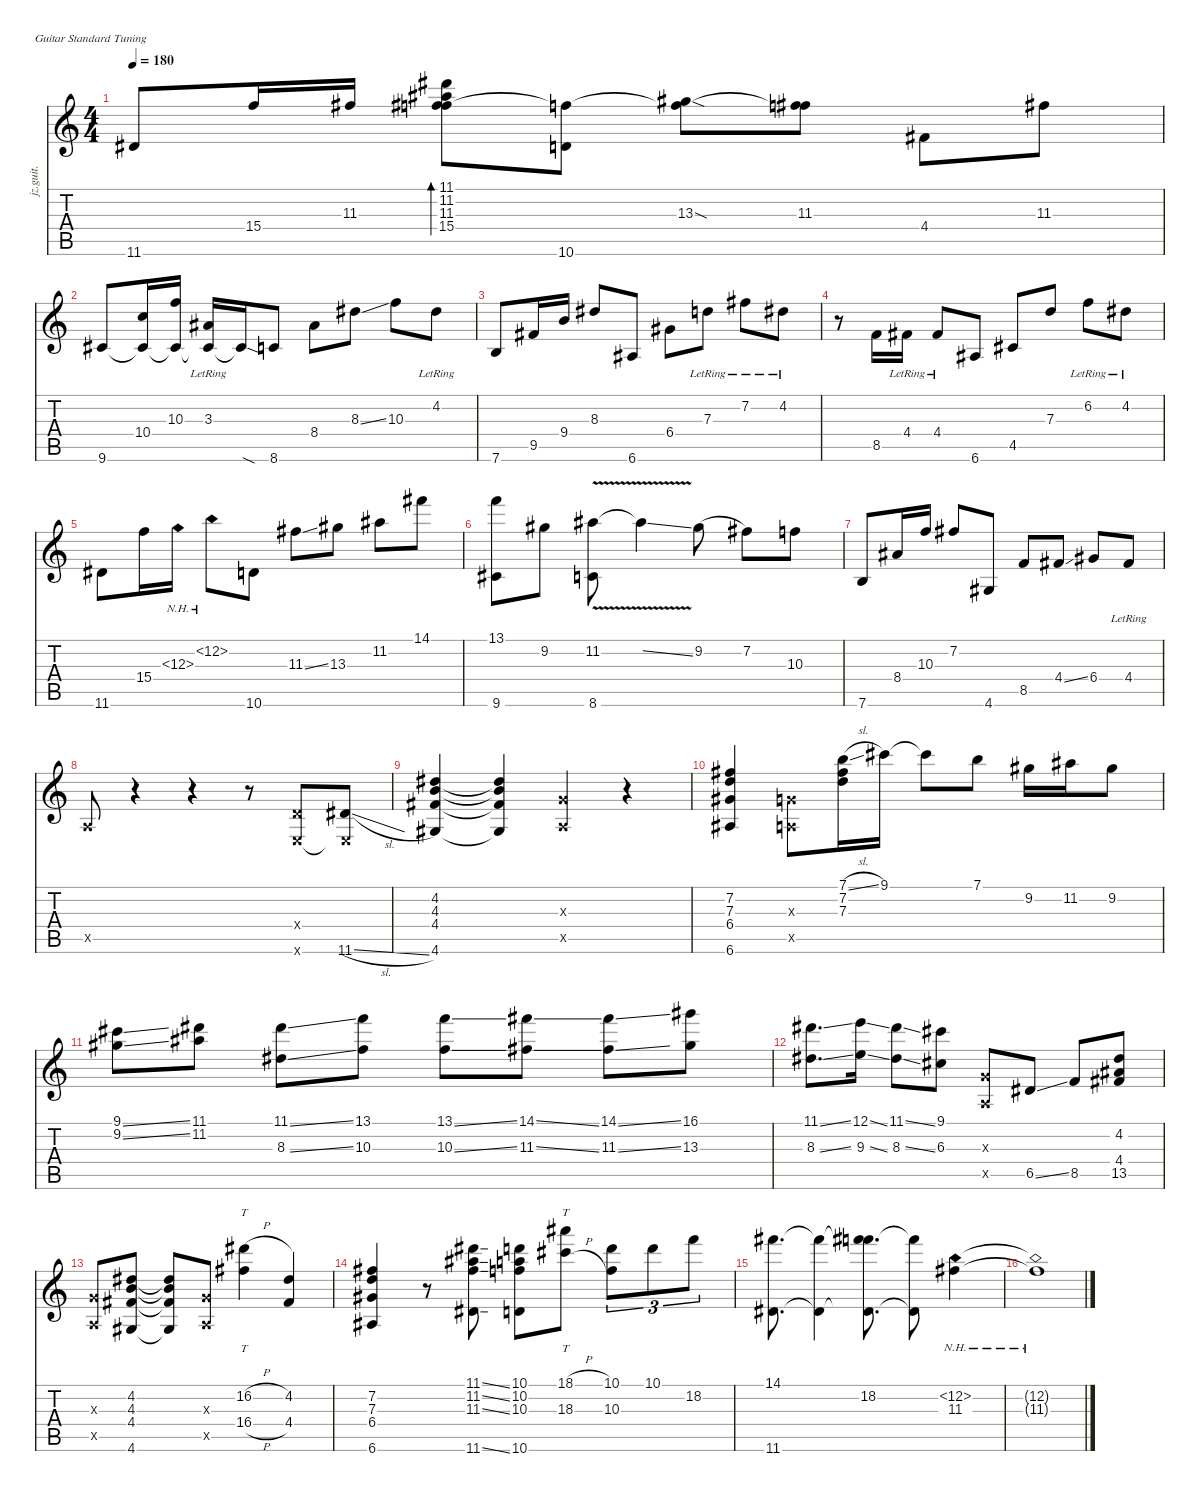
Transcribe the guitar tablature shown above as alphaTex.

\defaultSystemsLayout 4
\hideDynamics
\bracketExtendMode nobrackets
\track ("Jazz Guitar" "jz.guit.") {instrument electricguitarjazz}
\staff {score tabs}
\tuning (E4 B3 G3 D3 A2 E2)
\ts (4 4)
\tempo 180
\clef g2
\ks c
11.6{acc #}.8{dy mf instrument electricguitarjazz beam Up} 15.4.16{beam Up} 11.3{acc #}.16{beam Up} (15.4 11.3{acc #} 11.2{acc #} 11.1{acc #}).8{bd 123 beam Down} (10.6 15.4{t}).8{beam Down} (13.3{sod acc #} 15.4{t}).8{beam Down} (11.3{acc #} 15.4{t}).8{beam Down} 4.4{acc #}.8{beam Down} 11.3{acc #}.8{beam Down} |
9.6{acc #}.8{beam Up} (10.4 9.6{t acc #}).16{beam Up} (10.3 9.6{t acc #}).16{beam Up} (3.3{lr acc #} 9.6{t acc #}).16{beam Up} 9.6{sod t acc #}.16{beam Up} 8.6.8{beam Up} 8.4{acc #}.8{beam Down} 8.3{ss acc #}.8{beam Down} 10.3.8{beam Down} 4.2{lr acc #}.8{beam Down} |
7.6.8{beam Up} 9.5{acc #}.16{beam Up} 9.4.16{beam Up} 8.3{acc #}.8{beam Up} 6.6{acc #}.8{beam Up} 6.4{acc #}.8{beam Down} 7.3{lr}.8{beam Down} 7.2{lr acc #}.8{beam Down} 4.2{lr acc #}.8{beam Down} |
r.8{beam Down} 8.5.16{beam Up} 4.4{lr acc #}.16{beam Up} 4.4{lr acc #}.8{beam Up} 6.6{acc #}.8{beam Up} 4.5{acc #}.8{beam Up} 7.3.8{beam Up} 6.2{lr}.8{beam Down} 4.2{lr acc #}.8{beam Down} |
11.6{acc #}.8{beam Down} 15.4.16{beam Down} 12.3{nh}.16{beam Down} 12.2{nh}.8{beam Down} 10.6.8{beam Down} 11.3{ss acc #}.8{beam Down} 13.3{acc #}.8{beam Down} 11.2{acc #}.8{beam Down} 14.1{acc #}.8{beam Down} |
(13.1 9.6{acc #}).8{beam Down} 9.2{acc #}.8{beam Down} (11.2{v acc #} 8.6).8{beam Down} 11.2{v ss t acc #}.4{beam Down} 9.2{acc #}.8{legatoorigin beam Down} 7.2{acc #}.8{beam Down} 10.3.8{beam Down} |
7.6.8{beam Up} 8.4{acc #}.16{beam Up} 10.3.16{beam Up} 7.2{acc #}.8{beam Up} 4.6{acc #}.8{beam Up} 8.5.8{beam Up} 4.4{ss acc #}.8{beam Up} 6.4{acc #}.8{beam Up} 4.4{lr acc #}.8{beam Up} |
0.5{x}.8{beam Up} r.4{beam Down} r.4{beam Down} r.8{beam Down} (0.4{x} 0.6{x}).8{beam Up} (11.6{sl acc #} 0.6{x t}).8{beam Up} |
(4.6{acc #} 4.4{acc #} 4.3 4.2{acc #}).4{beam Up} (4.6{t acc #} 4.4{t acc #} 4.3{t} 4.2{t acc #}).4{beam Up} (0.3{x} 0.5{x}).4{beam Up} r.4{beam Down} |
(7.2{acc #} 7.3 6.4{acc #} 6.6{acc #}).4{beam Up} (0.3{x} 0.5{x}).8{beam Down} (7.1{sl} 7.2{acc #} 7.3).16{beam Down} 9.1{acc #}.16{beam Down} 9.1{t acc #}.8{beam Down} 7.1.8{beam Down} 9.2{acc #}.16{beam Down} 11.2{acc #}.16{beam Down} 9.2{acc #}.8{beam Down} |
(9.1{ss acc #} 9.2{ss acc #}).8{beam Down} (11.1{acc #} 11.2{acc #}).8{beam Down} (11.1{ss acc #} 8.3{ss acc #}).8{beam Down} (13.1 10.3).8{beam Down} (13.1{ss} 10.3{ss}).8{beam Down} (11.3{ss acc #} 14.1{ss acc #}).8{beam Down} (14.1{ss acc #} 11.3{ss acc #}).8{beam Down} (16.1{acc #} 13.3{acc #}).8{beam Down} |
(11.1{ss acc #} 8.3{ss acc #}).8{d beam Down} (9.3{ss} 12.1{ss}).16{beam Down} (11.1{ss acc #} 8.3{ss acc #}).8{beam Down} (9.1{acc #} 6.3{acc #}).8{beam Down} (0.3{x} 0.5{x}).8{beam Up} 6.5{ss acc #}.8{beam Up} 8.5.8{beam Up} (13.5{acc #} 4.4{acc #} 4.2{acc #}).8{beam Up} |
(0.3{x} 0.5{x}).8{beam Up} (4.6{acc #} 4.4{acc #} 4.3 4.2{acc #}).8{beam Up} (4.2{t acc #} 4.3{t} 4.4{t acc #} 4.6{t acc #}).8{beam Up} (0.3{x} 0.5{x}).8{beam Up} (16.4{h acc #} 16.2{h acc #}).4{tt beam Down} (4.2{acc #} 4.4{acc #}).4{beam Up} |
(7.2{acc #} 7.3 6.4{acc #} 6.6{acc #}).4{beam Up} r.8{beam Down} (11.1{ss acc #} 11.2{ss acc #} 11.3{ss acc #} 11.6{ss acc #}).8{beam Down} (10.6 10.3 10.2 10.1).8{beam Down} (18.1{h acc #} 18.3{h acc #}).8{tt beam Down} (10.1 10.3).8{tu (3 2) beam Down} 10.1.8{tu (3 2) beam Down} 18.2.8{tu (3 2) beam Down} |
(14.1{acc #} 11.6{acc #}).8{d beam Down} (14.1{t acc #} 11.6{t acc #}).4{beam Down} (18.2 14.1{t acc #} 11.6{t acc #}).8{d beam Down} (14.1{t acc #} 11.6{t acc #}).8{beam Down} (12.2{nh} 11.3{acc #}).4{beam Down} |
(12.2{nh t} 11.3{t acc #}).1{beam Down}
